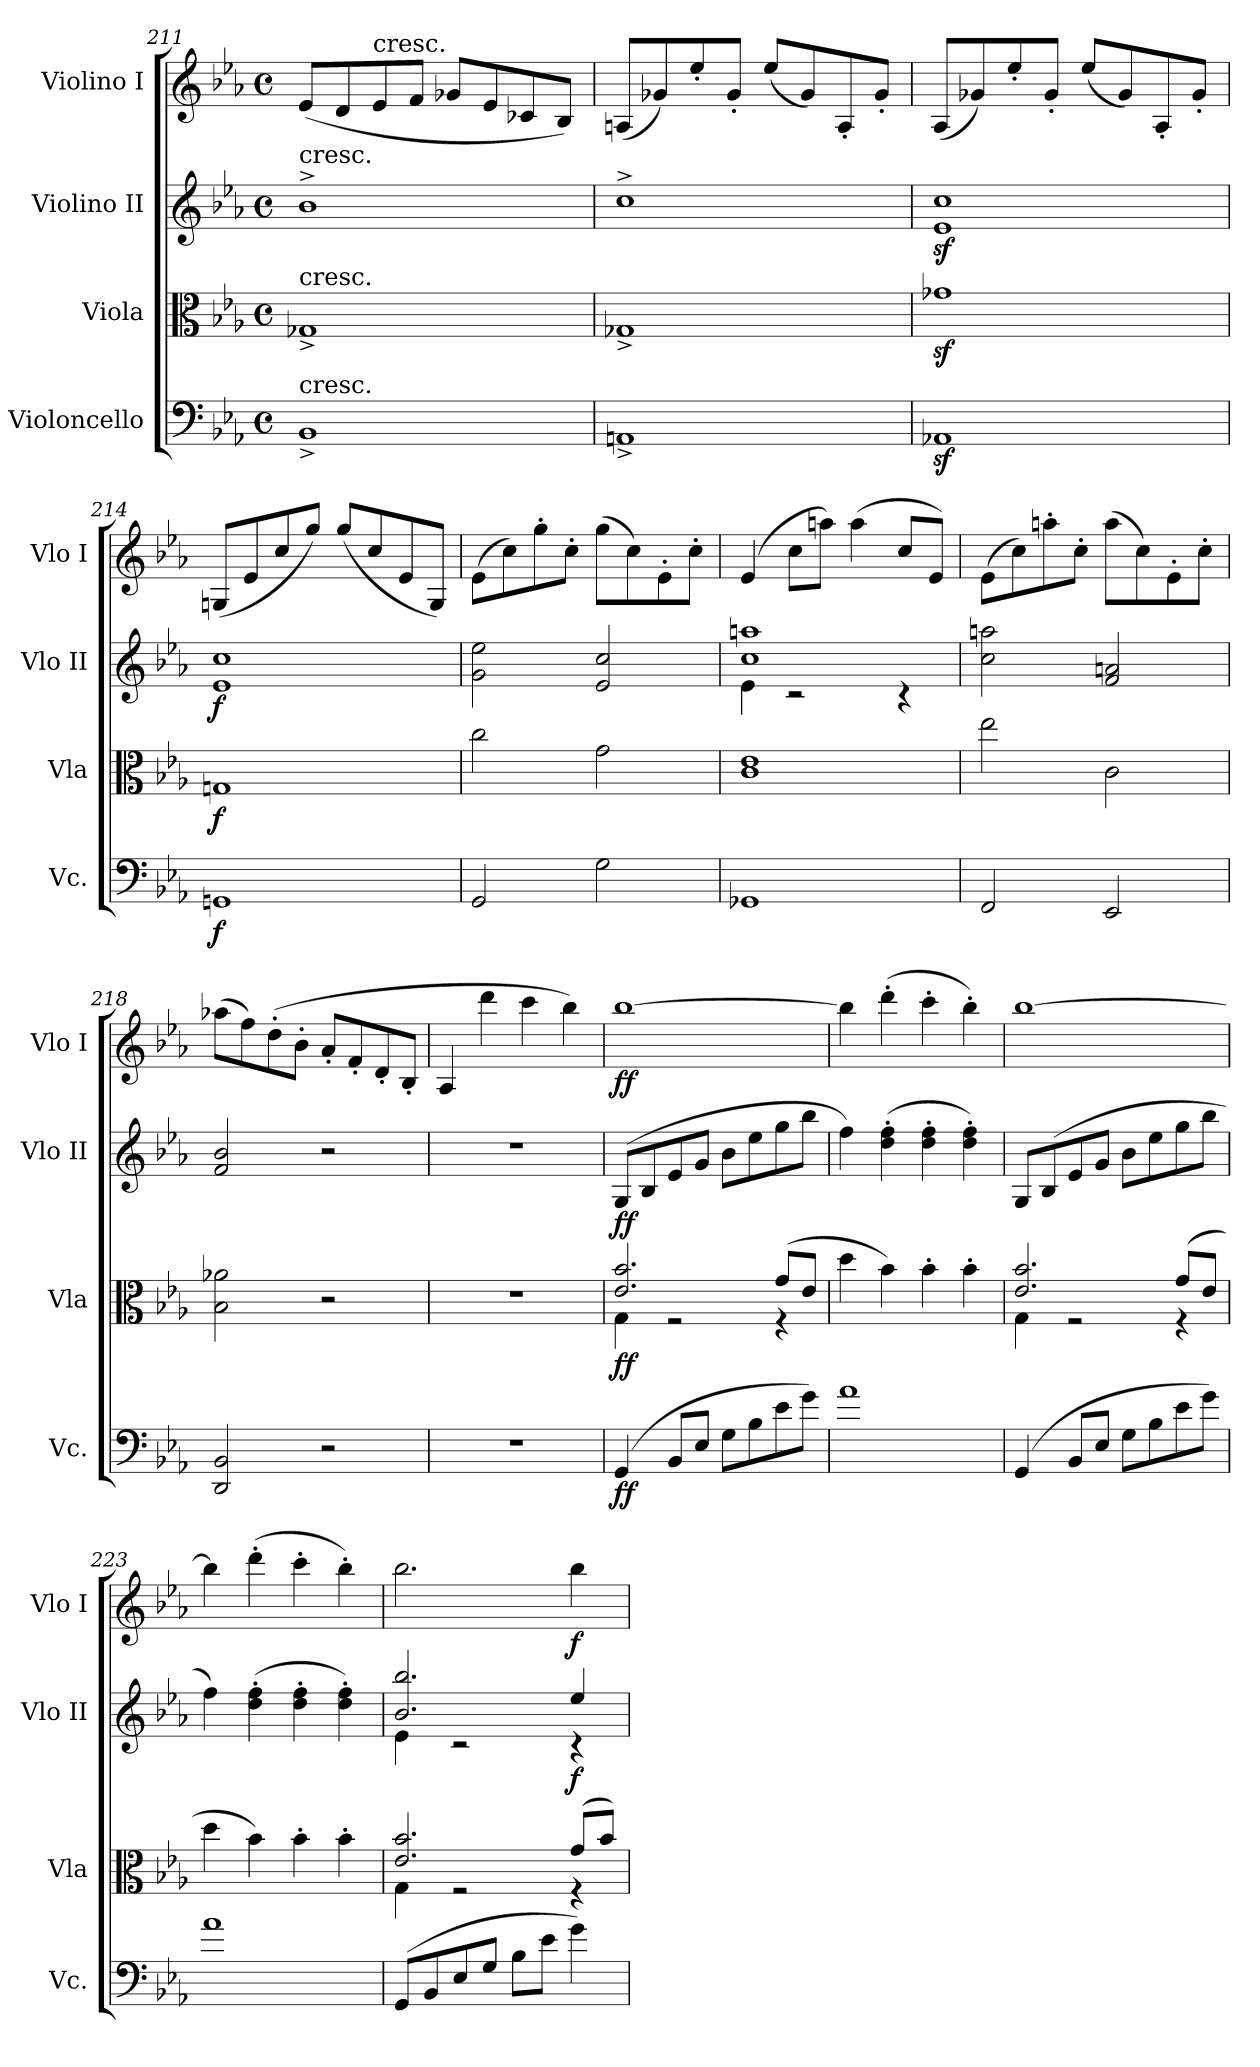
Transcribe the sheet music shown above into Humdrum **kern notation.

**kern	**dynam	**kern	**dynam	**kern	**dynam	**kern	**dynam
*part4	*part4	*part3	*part3	*part2	*part2	*part1	*part1
*staff4	*staff4	*staff3	*staff3	*staff2	*staff2	*staff1	*staff1
*I"Violoncello	*	*I"Viola	*	*I"Violino II	*	*I"Violino I	*
*I'Vc.	*	*I'Vla	*	*I'Vlo II	*	*I'Vlo I	*
*clefF4	*	*clefC3	*	*clefG2	*	*clefG2	*
*k[b-e-a-]	*	*k[b-e-a-]	*	*k[b-e-a-]	*	*k[b-e-a-]	*
*M4/4	*	*M4/4	*	*M4/4	*	*M4/4	*
*met(c)	*	*met(c)	*	*met(c)	*	*met(c)	*
=211	=211	=211	=211	=211	=211	=211	=211
!	!	!	!	!LO:TX:a:t=cresc.	!	!	!
!	!	!LO:TX:a:t=cresc.	!	!	!	!	!
!LO:TX:a:t=cresc.	!	!	!	!	!	!	!
1BB-^	.	1G-X^	.	1b-^	.	(8e-/L	.
.	.	.	.	.	.	8d/	.
!	!	!	!	!	!	!LO:TX:a:t=cresc.	!
.	.	.	.	.	.	8e-/	.
.	.	.	.	.	.	8f/J	.
.	.	.	.	.	.	8g-X/L	.
.	.	.	.	.	.	8e-/	.
.	.	.	.	.	.	8c-X/	.
.	.	.	.	.	.	8B-/J)	.
=212	=212	=212	=212	=212	=212	=212	=212
1AAn^	.	1G-X^	.	1cc^	.	(8An/L	.
.	.	.	.	.	.	8g-X/)	.
.	.	.	.	.	.	8ee-'/	.
.	.	.	.	.	.	8g-'/J	.
.	.	.	.	.	.	(8ee-/L	.
.	.	.	.	.	.	8g-/)	.
.	.	.	.	.	.	8A'/	.
.	.	.	.	.	.	8g-'/J	.
!!LO:LB:g=z
=213	=213	=213	=213	=213	=213	=213	=213
1AA-Xz<	.	1g-Xz<	.	1e-z< 1ccz<	.	(8A-/L	.
.	.	.	.	.	.	8g-X/)	.
.	.	.	.	.	.	8ee-'/	.
.	.	.	.	.	.	8g-'/J	.
.	.	.	.	.	.	(8ee-/L	.
.	.	.	.	.	.	8g-/)	.
.	.	.	.	.	.	8A-'/	.
.	.	.	.	.	.	8g-'/J	.
=214	=214	=214	=214	=214	=214	=214	=214
!	!LO:DY:b	!	!LO:DY:b	!	!LO:DY:b	!	!
1GGn	f	1Gn	f	1e- 1cc	f	(8Gn/L	.
.	.	.	.	.	.	8e-/	.
.	.	.	.	.	.	8cc/	.
.	.	.	.	.	.	8gg/J)	.
.	.	.	.	.	.	(8gg/L	.
.	.	.	.	.	.	8cc/	.
.	.	.	.	.	.	8e-/	.
.	.	.	.	.	.	8G/J)	.
=215	=215	=215	=215	=215	=215	=215	=215
2GG/	.	2cc\	.	2g\ 2ee-\	.	(8e-\L	.
.	.	.	.	.	.	8cc\)	.
.	.	.	.	.	.	8gg'\	.
.	.	.	.	.	.	8cc'\J	.
2G\	.	2g\	.	2e-/ 2cc/	.	(8gg\L	.
.	.	.	.	.	.	8cc\)	.
.	.	.	.	.	.	8e-'\	.
.	.	.	.	.	.	8cc'\J	.
=216	=216	=216	=216	=216	=216	=216	=216
*	*	*	*	*^	*	*	*
1GG-X	.	1c 1e-	.	1cc 1aan	4e-\	.	(4e-/	.
.	.	.	.	.	2r	.	8cc\L	.
.	.	.	.	.	.	.	8aan\J)	.
.	.	.	.	.	.	.	(4aa\	.
.	.	.	.	.	4r	.	8cc/L	.
.	.	.	.	.	.	.	8e-/J)	.
*	*	*	*	*v	*v	*	*	*
=217	=217	=217	=217	=217	=217	=217	=217
2FF/	.	2ee-\	.	2cc\ 2aan\	.	(8e-\L	.
.	.	.	.	.	.	8cc\)	.
.	.	.	.	.	.	8aan'\	.
.	.	.	.	.	.	8cc'\J	.
2EE-/	.	2c\	.	2f/ 2an/	.	(8aa\L	.
.	.	.	.	.	.	8cc\)	.
.	.	.	.	.	.	8e-'\	.
.	.	.	.	.	.	8cc'\J	.
=218	=218	=218	=218	=218	=218	=218	=218
2DD/ 2BB-/	.	2B-\ 2a-X\	.	2f/ 2b-/	.	(8aa-X\L	.
.	.	.	.	.	.	8ff\)	.
.	.	.	.	.	.	(8dd'\	.
.	.	.	.	.	.	8b-'\J	.
2r	.	2r	.	2r	.	8a-'/L	.
.	.	.	.	.	.	8f'/	.
.	.	.	.	.	.	8d'/	.
.	.	.	.	.	.	8B-'/J	.
=219	=219	=219	=219	=219	=219	=219	=219
1r	.	1r	.	1r	.	4A-/	.
.	.	.	.	.	.	4ddd\	.
.	.	.	.	.	.	4ccc\	.
.	.	.	.	.	.	4bb-\)	.
=220	=220	=220	=220	=220	=220	=220	=220
*	*	*^	*	*	*	*	*
!	!LO:DY:b	!	!	!LO:DY:b	!	!LO:DY:b	!	!LO:DY:b
(4GG/	ff	2.e-/ 2.b-/	4G\	ff	(8G/L	ff	[1bb-	ff
.	.	.	.	.	8B-/	.	.	.
8BB-/L	.	.	2r	.	8e-/	.	.	.
8E-/J	.	.	.	.	8g/J	.	.	.
8G\L	.	.	.	.	8b-\L	.	.	.
8B-\	.	.	.	.	8ee-\	.	.	.
8e-\	.	(8g/L	4r	.	8gg\	.	.	.
8g\J)	.	8e-/J	.	.	8bb-\J	.	.	.
*	*	*v	*v	*	*	*	*	*
!!LO:PB:g=z
=221	=221	=221	=221	=221	=221	=221	=221
1a-	.	4dd\	.	4ff\)	.	4bb-\]	.
.	.	4b-\)	.	(4dd\' 4ff\'	.	(4ddd'\	.
.	.	4b-'\	.	4dd\' 4ff\'	.	4ccc'\	.
.	.	4b-'\	.	4dd\' 4ff\')	.	4bb-'\)	.
=222	=222	=222	=222	=222	=222	=222	=222
*	*	*^	*	*	*	*	*
(4GG/	.	2.e-/ 2.b-/	4G\	.	8G/L	.	[1bb-	.
.	.	.	.	.	(8B-/	.	.	.
8BB-/L	.	.	2r	.	8e-/	.	.	.
8E-/J	.	.	.	.	8g/J	.	.	.
8G\L	.	.	.	.	8b-\L	.	.	.
8B-\	.	.	.	.	8ee-\	.	.	.
8e-\	.	(8g/L	4r	.	8gg\	.	.	.
8g\J)	.	8e-/J	.	.	8bb-\J	.	.	.
*	*	*v	*v	*	*	*	*	*
=223	=223	=223	=223	=223	=223	=223	=223
1a-	.	4dd\	.	4ff\)	.	4bb-\]	.
.	.	4b-\)	.	(4dd\' 4ff\'	.	(4ddd'\	.
.	.	4b-'\	.	4dd\' 4ff\'	.	4ccc'\	.
.	.	4b-'\	.	4dd\' 4ff\')	.	4bb-'\)	.
=224	=224	=224	=224	=224	=224	=224	=224
*	*	*^	*	*^	*	*	*
(8GG/L	.	2.e-/ 2.b-/	4G\	.	2.b-/ 2.bb-/	4e-\	.	2.bb-\	.
8BB-/	.	.	.	.	.	.	.	.	.
8E-/	.	.	2r	.	.	2r	.	.	.
8G/J	.	.	.	.	.	.	.	.	.
8B-\L	.	.	.	.	.	.	.	.	.
8e-\J	.	.	.	.	.	.	.	.	.
!	!	!	!	!	!	!	!LO:DY:b	!	!LO:DY:b
4g\)	.	(8g/L	4r	.	4ee-/	4r	f	4bb-\	f
.	.	8b-/J)	.	.	.	.	.	.	.
*	*	*v	*v	*	*	*	*	*	*
*	*	*	*	*v	*v	*	*	*
=	=	=	=	=	=	=	=
*-	*-	*-	*-	*-	*-	*-	*-
